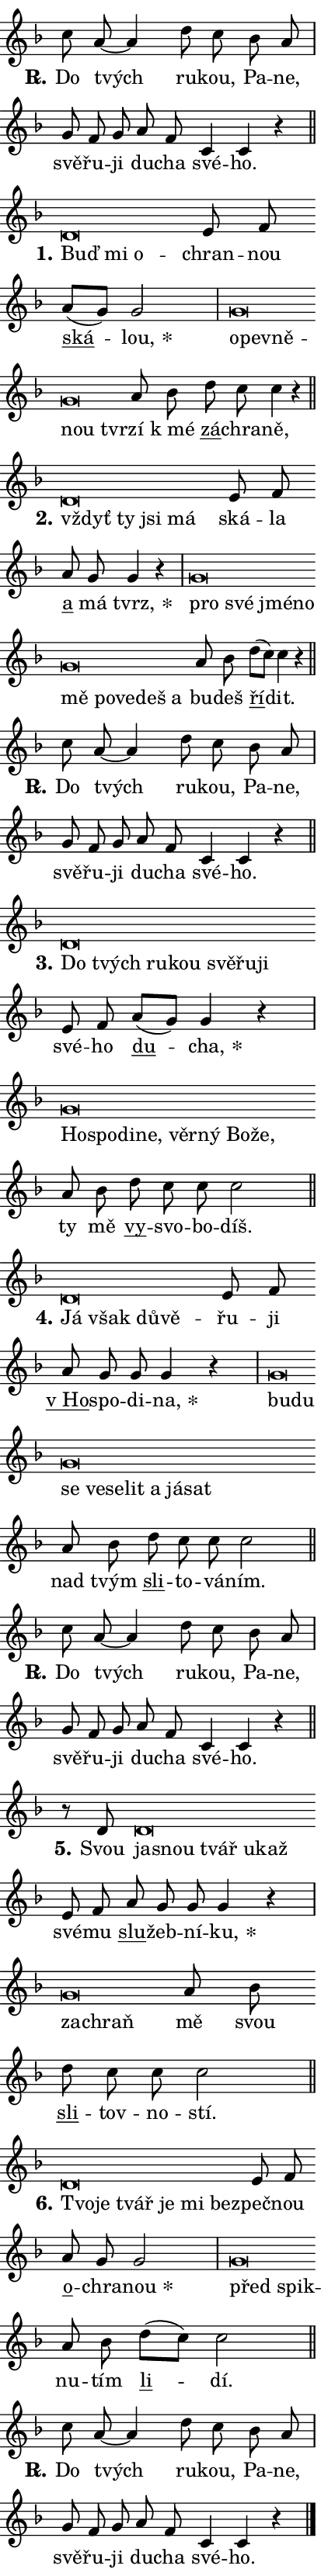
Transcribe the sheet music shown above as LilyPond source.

\version "2.24.0"
\header { tagline = "" }
\paper {
  indent = 0\cm
  top-margin = 0\cm
  right-margin = 0.13\cm % to fit lyric hyphens
  bottom-margin = 0\cm
  left-margin = 0\cm
  paper-width = 7\cm
  page-breaking = #ly:one-page-breaking
  system-system-spacing.basic-distance = #11
  score-system-spacing.basic-distance = #11
  ragged-last = ##f
}


%% Author: Thomas Morley
%% https://lists.gnu.org/archive/html/lilypond-user/2020-05/msg00002.html
#(define (line-position grob)
"Returns position of @var[grob} in current system:
   @code{'start}, if at first time-step
   @code{'end}, if at last time-step
   @code{'middle} otherwise
"
  (let* ((col (ly:item-get-column grob))
         (ln (ly:grob-object col 'left-neighbor))
         (rn (ly:grob-object col 'right-neighbor))
         (col-to-check-left (if (ly:grob? ln) ln col))
         (col-to-check-right (if (ly:grob? rn) rn col))
         (break-dir-left
           (and
             (ly:grob-property col-to-check-left 'non-musical #f)
             (ly:item-break-dir col-to-check-left)))
         (break-dir-right
           (and
             (ly:grob-property col-to-check-right 'non-musical #f)
             (ly:item-break-dir col-to-check-right))))
        (cond ((eqv? 1 break-dir-left) 'start)
              ((eqv? -1 break-dir-right) 'end)
              (else 'middle))))

#(define (tranparent-at-line-position vctor)
  (lambda (grob)
  "Relying on @code{line-position} select the relevant enry from @var{vctor}.
Used to determine transparency,"
    (case (line-position grob)
      ((end) (not (vector-ref vctor 0)))
      ((middle) (not (vector-ref vctor 1)))
      ((start) (not (vector-ref vctor 2))))))

noteHeadBreakVisibility =
#(define-music-function (break-visibility)(vector?)
"Makes @code{NoteHead}s transparent relying on @var{break-visibility}"
#{
  \override NoteHead.transparent =
    #(tranparent-at-line-position break-visibility)
#})

#(define delete-ledgers-for-transparent-note-heads
  (lambda (grob)
    "Reads whether a @code{NoteHead} is transparent.
If so this @code{NoteHead} is removed from @code{'note-heads} from
@var{grob}, which is supposed to be @code{LedgerLineSpanner}.
As a result ledgers are not printed for this @code{NoteHead}"
    (let* ((nhds-array (ly:grob-object grob 'note-heads))
           (nhds-list
             (if (ly:grob-array? nhds-array)
                 (ly:grob-array->list nhds-array)
                 '()))
           ;; Relies on the transparent-property being done before
           ;; Staff.LedgerLineSpanner.after-line-breaking is executed.
           ;; This is fragile ...
           (to-keep
             (remove
               (lambda (nhd)
                 (ly:grob-property nhd 'transparent #f))
               nhds-list)))
      ;; TODO find a better method to iterate over grob-arrays, similiar
      ;; to filter/remove etc for lists
      ;; For now rebuilt from scratch
      (set! (ly:grob-object grob 'note-heads)  '())
      (for-each
        (lambda (nhd)
          (ly:pointer-group-interface::add-grob grob 'note-heads nhd))
        to-keep))))

squashNotes = {
  \override NoteHead.X-extent = #'(-0.2 . 0.2)
  \override NoteHead.Y-extent = #'(-0.75 . 0)
  \override NoteHead.stencil =
    #(lambda (grob)
       (let ((pos (ly:grob-property grob 'staff-position)))
         (begin
           (if (< pos -7) (display "ERROR: Lower brevis then expected\n") (display "OK: Expected brevis position\n"))
           (if (<= pos -6) ly:text-interface::print ly:note-head::print))))
}
unSquashNotes = {
  \revert NoteHead.X-extent
  \revert NoteHead.Y-extent
  \revert NoteHead.stencil
}

hideNotes = \noteHeadBreakVisibility #begin-of-line-visible
unHideNotes = \noteHeadBreakVisibility #all-visible

% work-around for resetting accidentals
% https://lilypond.org/doc/v2.23/Documentation/notation/displaying-rhythms#unmetered-music
cadenzaMeasure = {
  \cadenzaOff
  \partial 1024 s1024
  \cadenzaOn
}

#(define-markup-command (accent layout props text) (markup?)
  "Underline accented syllable"
  (interpret-markup layout props
    #{\markup \override #'(offset . 4.3) \underline { #text }#}))

responsum = \markup \concat {
  "R" \hspace #-1.05 \path #0.1 #'((moveto 0 0.07) (lineto 0.9 0.8)) \hspace #0.05 "."
}

spaceSize = #0.6828661417322834 % exact space size for TeX Gyre Schola

\layout {
  \context {
    \Staff
    \remove "Time_signature_engraver"
    \override LedgerLineSpanner.after-line-breaking = #delete-ledgers-for-transparent-note-heads
  }
  \context {
    \Lyrics {
      \override LyricSpace.minimum-distance = \spaceSize
      \override LyricText.font-name = #"TeX Gyre Schola"
      \override LyricText.font-size = 1
      \override StanzaNumber.font-name = #"TeX Gyre Schola Bold"
      \override StanzaNumber.font-size = 1
    }
  }
  \context {
    \Score 
    \override NoteHead.text =
      #(lambda (grob) 
        (let ((pos (ly:grob-property grob 'staff-position)))
          #{\markup {
            \combine
              \halign #-0.55 \raise #(if (= pos -6) 0 0.5) \override #'(thickness . 2) \draw-line #'(3.2 . 0)
              \musicglyph "noteheads.sM1"
          }#}))
  }
}

% magnetic-lyrics.ily
%
%   written by
%     Jean Abou Samra <jean@abou-samra.fr>
%     Werner Lemberg <wl@gnu.org>
%
%   adapted by
%     Jiri Hon <jiri.hon@gmail.com>
%
% Version 2022-Apr-15

% https://www.mail-archive.com/lilypond-user@gnu.org/msg149350.html

#(define (Left_hyphen_pointer_engraver context)
   "Collect syllable-hyphen-syllable occurrences in lyrics and store
them in properties.  This engraver only looks to the left.  For
example, if the lyrics input is @code{foo -- bar}, it does the
following.

@itemize @bullet
@item
Set the @code{text} property of the @code{LyricHyphen} grob between
@q{foo} and @q{bar} to @code{foo}.

@item
Set the @code{left-hyphen} property of the @code{LyricText} grob with
text @q{foo} to the @code{LyricHyphen} grob between @q{foo} and
@q{bar}.
@end itemize

Use this auxiliary engraver in combination with the
@code{lyric-@/text::@/apply-@/magnetic-@/offset!} hook."
   (let ((hyphen #f)
         (text #f))
     (make-engraver
      (acknowledgers
       ((lyric-syllable-interface engraver grob source-engraver)
        (set! text grob)))
      (end-acknowledgers
       ((lyric-hyphen-interface engraver grob source-engraver)
        ;(when (not (grob::has-interface grob 'lyric-space-interface))
          (set! hyphen grob)));)
      ((stop-translation-timestep engraver)
       (when (and text hyphen)
         (ly:grob-set-object! text 'left-hyphen hyphen))
       (set! text #f)
       (set! hyphen #f)))))

#(define (lyric-text::apply-magnetic-offset! grob)
   "If the space between two syllables is less than the value in
property @code{LyricText@/.details@/.squash-threshold}, move the right
syllable to the left so that it gets concatenated with the left
syllable.

Use this function as a hook for
@code{LyricText@/.after-@/line-@/breaking} if the
@code{Left_@/hyphen_@/pointer_@/engraver} is active."
   (let ((hyphen (ly:grob-object grob 'left-hyphen #f)))
     (when hyphen
       (let ((left-text (ly:spanner-bound hyphen LEFT)))
         (when (grob::has-interface left-text 'lyric-syllable-interface)
           (let* ((common (ly:grob-common-refpoint grob left-text X))
                  (this-x-ext (ly:grob-extent grob common X))
                  (left-x-ext
                   (begin
                     ;; Trigger magnetism for left-text.
                     (ly:grob-property left-text 'after-line-breaking)
                     (ly:grob-extent left-text common X)))
                  ;; `delta` is the gap width between two syllables.
                  (delta (- (interval-start this-x-ext)
                            (interval-end left-x-ext)))
                  (details (ly:grob-property grob 'details))
                  (threshold (assoc-get 'squash-threshold details 0.2)))
             (when (< delta threshold)
               (let* (;; We have to manipulate the input text so that
                      ;; ligatures crossing syllable boundaries are not
                      ;; disabled.  For languages based on the Latin
                      ;; script this is essentially a beautification.
                      ;; However, for non-Western scripts it can be a
                      ;; necessity.
                      (lt (ly:grob-property left-text 'text))
                      (rt (ly:grob-property grob 'text))
                      (is-space (grob::has-interface hyphen 'lyric-space-interface))
                      (space (if is-space " " ""))
                      (extra-delta (if is-space spaceSize 0))
                      ;; Append new syllable.
                      (ltrt-space (if (and (string? lt) (string? rt))
                                (string-append lt space rt)
                                (make-concat-markup (list lt space rt))))
                      ;; Right-align `ltrt` to the right side.
                      (ltrt-space-markup (grob-interpret-markup
                               grob
                               (make-translate-markup
                                (cons (interval-length this-x-ext) 0)
                                (make-right-align-markup ltrt-space)))))
                 (begin
                   ;; Don't print `left-text`.
                   (ly:grob-set-property! left-text 'stencil #f)
                   ;; Set text and stencil (which holds all collected
                   ;; syllables so far) and shift it to the left.
                   (ly:grob-set-property! grob 'text ltrt-space)
                   (ly:grob-set-property! grob 'stencil ltrt-space-markup)
                   (ly:grob-translate-axis! grob (- (- delta extra-delta)) X))))))))))


#(define (lyric-hyphen::displace-bounds-first grob)
   ;; Make very sure this callback isn't triggered too early.
   (let ((left (ly:spanner-bound grob LEFT))
         (right (ly:spanner-bound grob RIGHT)))
     (ly:grob-property left 'after-line-breaking)
     (ly:grob-property right 'after-line-breaking)
     (ly:lyric-hyphen::print grob)))

squashThreshold = #0.4

\layout {
  \context {
    \Lyrics
    \consists #Left_hyphen_pointer_engraver
    \override LyricText.after-line-breaking =
      #lyric-text::apply-magnetic-offset!
    \override LyricHyphen.stencil = #lyric-hyphen::displace-bounds-first
    \override LyricText.details.squash-threshold = \squashThreshold
    \override LyricHyphen.minimum-distance = 0
    \override LyricHyphen.minimum-length = \squashThreshold
  }
}

squashText = \override LyricText.details.squash-threshold = 9999
unSquashText = \override LyricText.details.squash-threshold = \squashThreshold

leftText = \override LyricText.self-alignment-X = #LEFT
unLeftText = \revert LyricText.self-alignment-X

starOffset = #(lambda (grob) 
                (let ((x_offset (ly:self-alignment-interface::aligned-on-x-parent grob)))
                  (if (= x_offset 0) 0 (+ x_offset 1.2))))

star = #(define-music-function (syllable)(string?)
"Append star separator at the end of a syllable"
#{
  \once \override LyricText.X-offset = #starOffset
  \lyricmode { \markup {
    #syllable
    \override #'((font-name . "TeX Gyre Schola Bold")) \hspace #0.2 \lower #0.65 \larger "*"
  } }
#})

starAccent = #(define-music-function (syllable)(string?)
"Append star separator at the end of a syllable and make accent"
#{
  \once \override LyricText.X-offset = #starOffset
  \lyricmode { \markup {
    \accent #syllable
    \override #'((font-name . "TeX Gyre Schola Bold")) \hspace #0.2 \lower #0.65 \larger "*"
  } }
#})

breath = #(define-music-function (syllable)(string?)
"Append breathing indicator at the end of a syllable"
#{
  \lyricmode { \markup { #syllable "+" } }
#})

optionalBreath = #(define-music-function (syllable)(string?)
"Append optional breathing indicator at the end of a syllable"
#{
  \lyricmode { \markup { #syllable "(+)" } }
#})


\score {
    <<
        \new Voice = "melody" { \cadenzaOn \key f \major \relative { c''8 a~ a4 d8 c bes a \cadenzaMeasure \bar "|" g f g a f c4 c r \cadenzaMeasure \bar "||" \break } }
        \new Lyrics \lyricsto "melody" { \lyricmode { \set stanza = \responsum
Do tvých ru -- kou, Pa -- ne, svě -- řu -- ji du -- cha své -- ho. } }
    >>
    \layout {}
}

\score {
    <<
        \new Voice = "melody" { \cadenzaOn \key f \major \relative { \squashNotes d'\breve*1/16 \hideNotes \breve*1/16 \breve*1/16 \bar "" \unHideNotes \unSquashNotes e8 f \bar "" a[( g)] g2 \cadenzaMeasure \bar "|" \squashNotes g\breve*1/16 \hideNotes \breve*1/16 \bar "" \breve*1/16 \bar "" \breve*1/16 \breve*1/16 \bar "" \unHideNotes \unSquashNotes a8 bes \bar "" d c c4 r \cadenzaMeasure \bar "||" \break } }
        \new Lyrics \lyricsto "melody" { \lyricmode { \set stanza = "1."
\leftText Buď \squashText mi o -- \unLeftText \unSquashText chran -- nou \markup \accent ská -- \star lou, \leftText o -- \squashText pev -- ně -- nou tvr -- \unLeftText \unSquashText zí "k mé" \markup \accent zá -- chra -- ně, } }
    >>
    \layout {}
}

\score {
    <<
        \new Voice = "melody" { \cadenzaOn \key f \major \relative { \squashNotes d'\breve*1/16 \hideNotes \breve*1/16 \bar "" \breve*1/16 \breve*1/16 \bar "" \unHideNotes \unSquashNotes e8 f \bar "" a g g4 r \cadenzaMeasure \bar "|" \squashNotes g\breve*1/16 \hideNotes \breve*1/16 \bar "" \breve*1/16 \bar "" \breve*1/16 \bar "" \breve*1/16 \bar "" \breve*1/16 \bar "" \breve*1/16 \bar "" \breve*1/16 \breve*1/16 \bar "" \unHideNotes \unSquashNotes a8 bes \bar "" d[( c)] c4 r \cadenzaMeasure \bar "||" \break } }
        \new Lyrics \lyricsto "melody" { \lyricmode { \set stanza = "2."
\leftText vždyť \squashText ty jsi má \unLeftText \unSquashText ská -- la \markup \accent a má \star tvrz, \leftText pro \squashText své jmé -- no mě po -- ve -- deš a \unLeftText \unSquashText bu -- deš \markup \accent ří -- dit. } }
    >>
    \layout {}
}

\score {
    <<
        \new Voice = "melody" { \cadenzaOn \key f \major \relative { c''8 a~ a4 d8 c bes a \cadenzaMeasure \bar "|" g f g a f c4 c r \cadenzaMeasure \bar "||" \break } }
        \new Lyrics \lyricsto "melody" { \lyricmode { \set stanza = \responsum
Do tvých ru -- kou, Pa -- ne, svě -- řu -- ji du -- cha své -- ho. } }
    >>
    \layout {}
}

\score {
    <<
        \new Voice = "melody" { \cadenzaOn \key f \major \relative { \squashNotes d'\breve*1/16 \hideNotes \breve*1/16 \bar "" \breve*1/16 \bar "" \breve*1/16 \bar "" \breve*1/16 \bar "" \breve*1/16 \breve*1/16 \bar "" \unHideNotes \unSquashNotes e8 f \bar "" a[( g)] g4 r \cadenzaMeasure \bar "|" \squashNotes g\breve*1/16 \hideNotes \breve*1/16 \bar "" \breve*1/16 \bar "" \breve*1/16 \bar "" \breve*1/16 \bar "" \breve*1/16 \bar "" \breve*1/16 \breve*1/16 \bar "" \unHideNotes \unSquashNotes a8 bes \bar "" d c c c2 \cadenzaMeasure \bar "||" \break } }
        \new Lyrics \lyricsto "melody" { \lyricmode { \set stanza = "3."
\leftText Do \squashText tvých ru -- kou svě -- řu -- ji \unLeftText \unSquashText své -- ho \markup \accent du -- \star cha, \leftText Ho -- \squashText spo -- di -- ne, věr -- ný Bo -- že, \unLeftText \unSquashText ty mě \markup \accent vy -- svo -- bo -- díš. } }
    >>
    \layout {}
}

\score {
    <<
        \new Voice = "melody" { \cadenzaOn \key f \major \relative { \squashNotes d'\breve*1/16 \hideNotes \breve*1/16 \bar "" \breve*1/16 \breve*1/16 \bar "" \unHideNotes \unSquashNotes e8 f \bar "" a g g g4 r \cadenzaMeasure \bar "|" \squashNotes g\breve*1/16 \hideNotes \breve*1/16 \bar "" \breve*1/16 \bar "" \breve*1/16 \bar "" \breve*1/16 \bar "" \breve*1/16 \bar "" \breve*1/16 \bar "" \breve*1/16 \breve*1/16 \bar "" \unHideNotes \unSquashNotes a8 bes \bar "" d c c c2 \cadenzaMeasure \bar "||" \break } }
        \new Lyrics \lyricsto "melody" { \lyricmode { \set stanza = "4."
\leftText Já \squashText však dů -- vě -- \unLeftText \unSquashText řu -- ji \markup \accent "v Ho" -- spo -- di -- \star na, \leftText bu -- \squashText du se ve -- se -- lit a já -- sat \unLeftText \unSquashText nad tvým \markup \accent sli -- to -- vá -- ním. } }
    >>
    \layout {}
}

\score {
    <<
        \new Voice = "melody" { \cadenzaOn \key f \major \relative { c''8 a~ a4 d8 c bes a \cadenzaMeasure \bar "|" g f g a f c4 c r \cadenzaMeasure \bar "||" \break } }
        \new Lyrics \lyricsto "melody" { \lyricmode { \set stanza = \responsum
Do tvých ru -- kou, Pa -- ne, svě -- řu -- ji du -- cha své -- ho. } }
    >>
    \layout {}
}

\score {
    <<
        \new Voice = "melody" { \cadenzaOn \key f \major \relative { r8 d'8 \squashNotes d\breve*1/16 \hideNotes \breve*1/16 \bar "" \breve*1/16 \bar "" \breve*1/16 \breve*1/16 \bar "" \unHideNotes \unSquashNotes e8 f \bar "" a g g g4 r \cadenzaMeasure \bar "|" \squashNotes g\breve*1/16 \hideNotes \breve*1/16 \bar "" \unHideNotes \unSquashNotes a8 bes \bar "" d c c c2 \cadenzaMeasure \bar "||" \break } }
        \new Lyrics \lyricsto "melody" { \lyricmode { \set stanza = "5."
Svou \leftText ja -- \squashText snou tvář u -- kaž \unLeftText \unSquashText své -- mu \markup \accent slu -- žeb -- ní -- \star ku, \leftText za -- \squashText chraň \unLeftText \unSquashText mě svou \markup \accent sli -- tov -- no -- stí. } }
    >>
    \layout {}
}

\score {
    <<
        \new Voice = "melody" { \cadenzaOn \key f \major \relative { \squashNotes d'\breve*1/16 \hideNotes \breve*1/16 \bar "" \breve*1/16 \bar "" \breve*1/16 \bar "" \breve*1/16 \breve*1/16 \bar "" \unHideNotes \unSquashNotes e8 f \bar "" a g g2 \cadenzaMeasure \bar "|" \squashNotes g\breve*1/16 \hideNotes \breve*1/16 \bar "" \unHideNotes \unSquashNotes a8 bes \bar "" d[( c)] c2 \cadenzaMeasure \bar "||" \break } }
        \new Lyrics \lyricsto "melody" { \lyricmode { \set stanza = "6."
\leftText Tvo -- \squashText je tvář je mi bez -- \unLeftText \unSquashText peč -- nou \markup \accent o -- chra -- \star nou \leftText před \squashText spik -- \unLeftText \unSquashText nu -- tím \markup \accent li -- dí. } }
    >>
    \layout {}
}

\score {
    <<
        \new Voice = "melody" { \cadenzaOn \key f \major \relative { c''8 a~ a4 d8 c bes a \cadenzaMeasure \bar "|" g f g a f c4 c r \cadenzaMeasure \bar "||" \break } \bar "|." }
        \new Lyrics \lyricsto "melody" { \lyricmode { \set stanza = \responsum
Do tvých ru -- kou, Pa -- ne, svě -- řu -- ji du -- cha své -- ho. } }
    >>
    \layout {}
}
